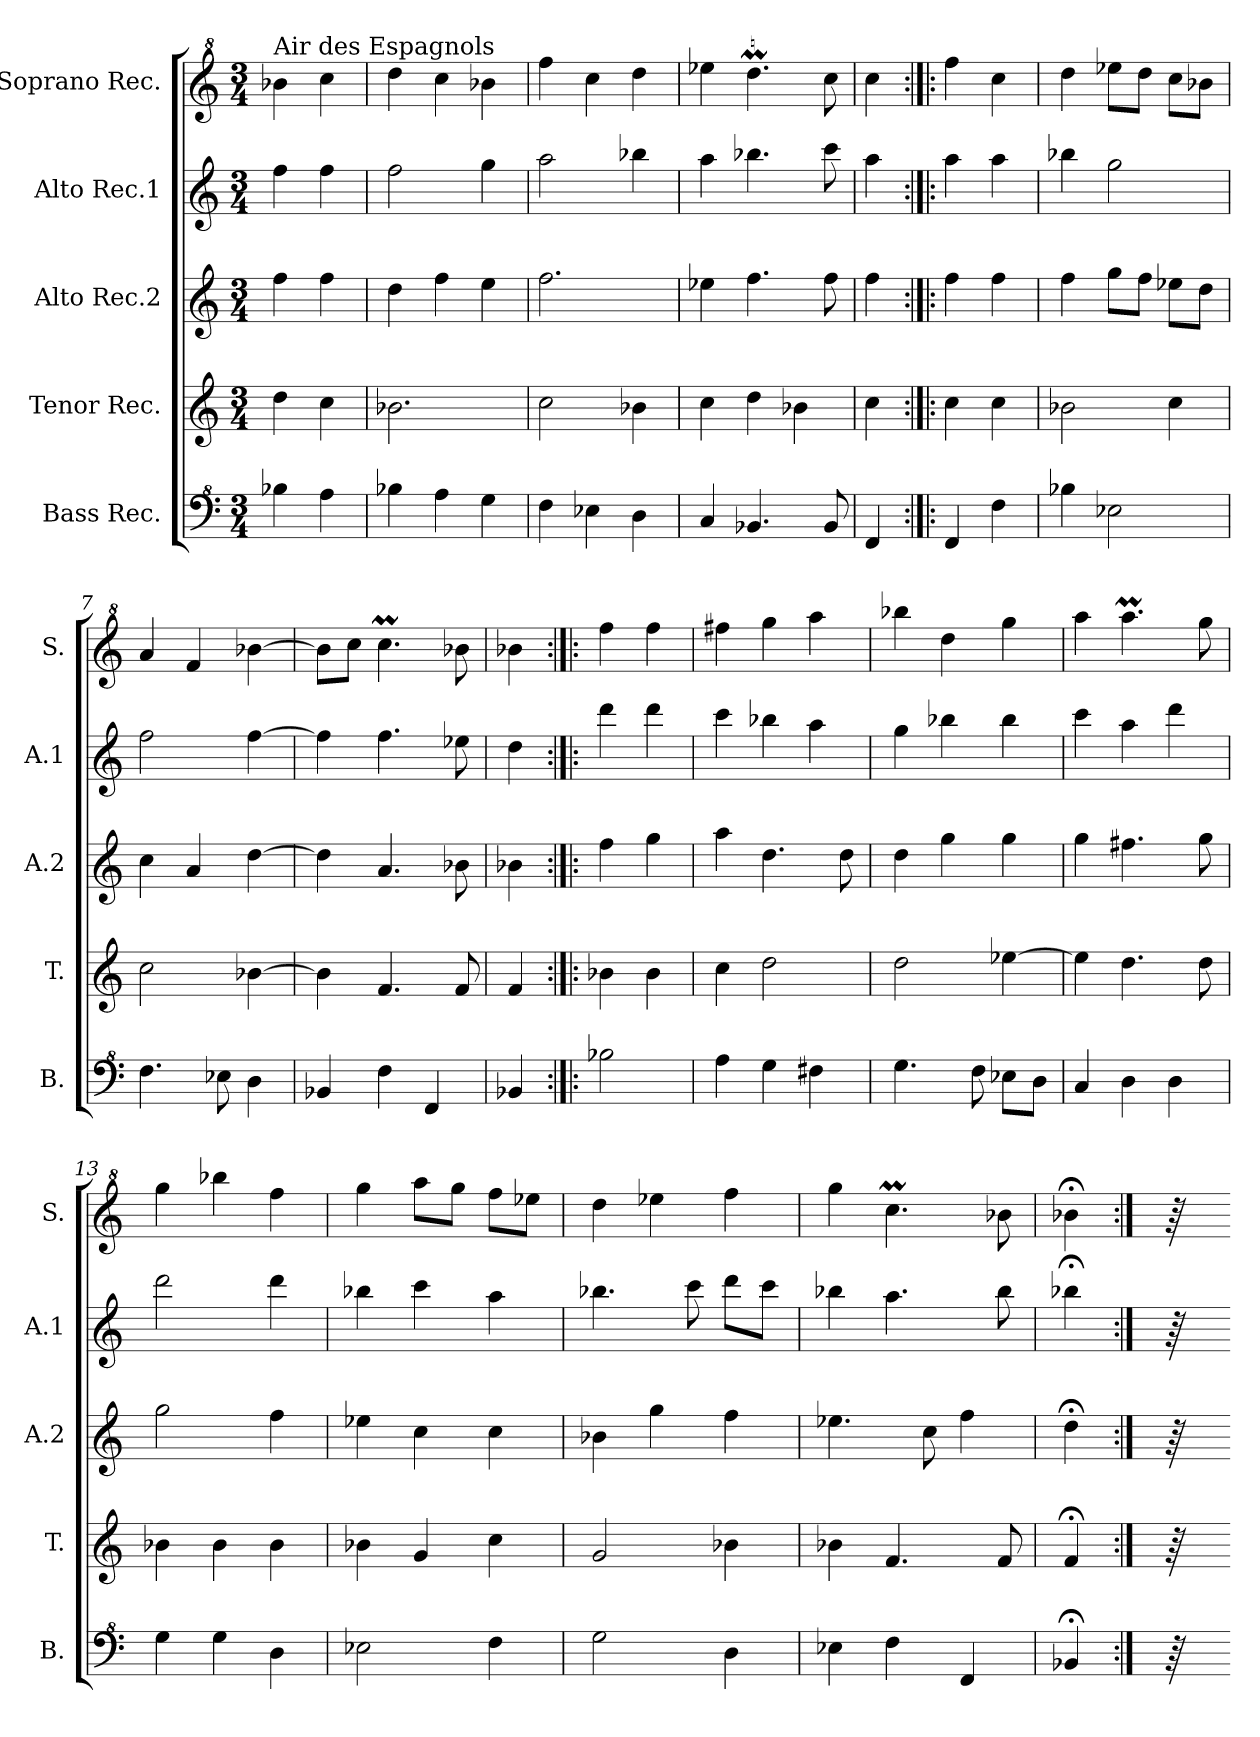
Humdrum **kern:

**kern	**kern	**kern	**kern	**kern
*part5	*part4	*part3	*part2	*part1
*staff5	*staff4	*staff3	*staff2	*staff1
*I"Bass Rec.	*I"Tenor Rec.	*I"Alto Rec.2	*I"Alto Rec.1	*I"Soprano Rec.
*I'B.	*I'T.	*I'A.2	*I'A.1	*I'S.
*clefF^4	*clefG2	*clefG2	*clefG2	*clefG^2
*k[]	*k[]	*k[]	*k[]	*k[]
*M3/4	*M3/4	*M3/4	*M3/4	*M3/4
*MM147	*MM147	*MM147	*MM147	*MM147
=	=	=	=	=
!	!	!	!	!LO:TX:a:t=Air des Espagnols
4b-X\	4dd\	4ff\	4ff\	4bb-X\
4a\	4cc\	4ff\	4ff\	4ccc\
=1	=1	=1	=1	=1
4b-X\	2.b-X\	4dd\	2ff\	4ddd\
4a\	.	4ff\	.	4ccc\
4g\	.	4ee\	4gg\	4bb-X\
=2	=2	=2	=2	=2
4f\	2cc\	2.ff\	2aa\	4fff\
4e-X\	.	.	.	4ccc\
4d\	4b-X\	.	4bb-X\	4ddd\
=3	=3	=3	=3	=3
4c/	4cc\	4ee-X\	4aa\	4eee-X\
4.B-X/	4dd\	4.ff\	4.bb-X\	4.dddM\
.	4b-X\	.	.	.
8B-/	.	8ff\	8ccc\	8ccc\
=4	=4	=4	=4	=4
4F/	4cc\	4ff\	4aa\	4ccc\
=5:|!|:	=5:|!|:	=5:|!|:	=5:|!|:	=5:|!|:
4F/	4cc\	4ff\	4aa\	4fff\
4f\	4cc\	4ff\	4aa\	4ccc\
=6	=6	=6	=6	=6
4b-X\	2b-X\	4ff\	4bb-X\	4ddd\
2e-X\	.	8gg\L	2gg\	8eee-X\L
.	.	8ff\J	.	8ddd\J
.	4cc\	8ee-X\L	.	8ccc\L
.	.	8dd\J	.	8bb-X\J
=7	=7	=7	=7	=7
4.f\	2cc\	4cc\	2ff\	4aa/
.	.	4a/	.	4ff/
8e-X\	.	.	.	.
4d\	[4b-X\	[4dd\	[4ff\	[4bb-X\
=8	=8	=8	=8	=8
4B-X/	4b-\]	4dd\]	4ff\]	8bb-\L]
.	.	.	.	8ccc\J
4f\	4.f/	4.a/	4.ff\	4.cccM\
4F/	.	.	.	.
.	8f/	8b-X\	8ee-X\	8bb-X\
=9	=9	=9	=9	=9
4B-X/	4f/	4b-X\	4dd\	4bb-X\
=9X1:|!|:	=9X1:|!|:	=9X1:|!|:	=9X1:|!|:	=9X1:|!|:
2b-X\	4b-X\	4ff\	4ddd\	4fff\
.	4b-\	4gg\	4ddd\	4fff\
=10	=10	=10	=10	=10
4a\	4cc\	4aa\	4ccc\	4fff#X\
4g\	2dd\	4.dd\	4bb-X\	4ggg\
4f#X\	.	.	4aa\	4aaa\
.	.	8dd\	.	.
=11	=11	=11	=11	=11
4.g\	2dd\	4dd\	4gg\	4bbb-X\
.	.	4gg\	4bb-X\	4ddd\
8f\	.	.	.	.
8e-X\L	[4ee-X\	4gg\	4bb-\	4ggg\
8d\J	.	.	.	.
!!LO:LB:g=z
=12	=12	=12	=12	=12
4c/	4ee-\]	4gg\	4ccc\	4aaa\
4d\	4.dd\	4.ff#X\	4aa\	4.aaaM\
4d\	.	.	4ddd\	.
.	8dd\	8gg\	.	8ggg\
=13	=13	=13	=13	=13
4g\	4b-X\	2gg\	2ddd\	4ggg\
4g\	4b-\	.	.	4bbb-X\
4d\	4b-\	4ff\	4ddd\	4fff\
=14	=14	=14	=14	=14
2e-X\	4b-X\	4ee-X\	4bb-X\	4ggg\
.	4g/	4cc\	4ccc\	8aaa\L
.	.	.	.	8ggg\J
4f\	4cc\	4cc\	4aa\	8fff\L
.	.	.	.	8eee-X\J
=15	=15	=15	=15	=15
2g\	2g/	4b-X\	4.bb-X\	4ddd\
.	.	4gg\	.	4eee-X\
.	.	.	8ccc\	.
4d\	4b-X\	4ff\	8ddd\L	4fff\
.	.	.	8ccc\J	.
=16	=16	=16	=16	=16
4e-X\	4b-X\	4.ee-X\	4bb-X\	4ggg\
4f\	4.f/	.	4.aa\	4.cccM\
.	.	8cc\	.	.
4F/	.	4ff\	.	.
.	8f/	.	8bb-\	8bb-X\
=17	=17	=17	=17	=17
4B-X;</	4f;</	4dd;<\	4bb-X;<\	4bb-X;<\
=18:|!	=18:|!	=18:|!	=18:|!	=18:|!
64r	64r	64r	64r	64r
=-	=-	=-	=-	=-
*-	*-	*-	*-	*-
